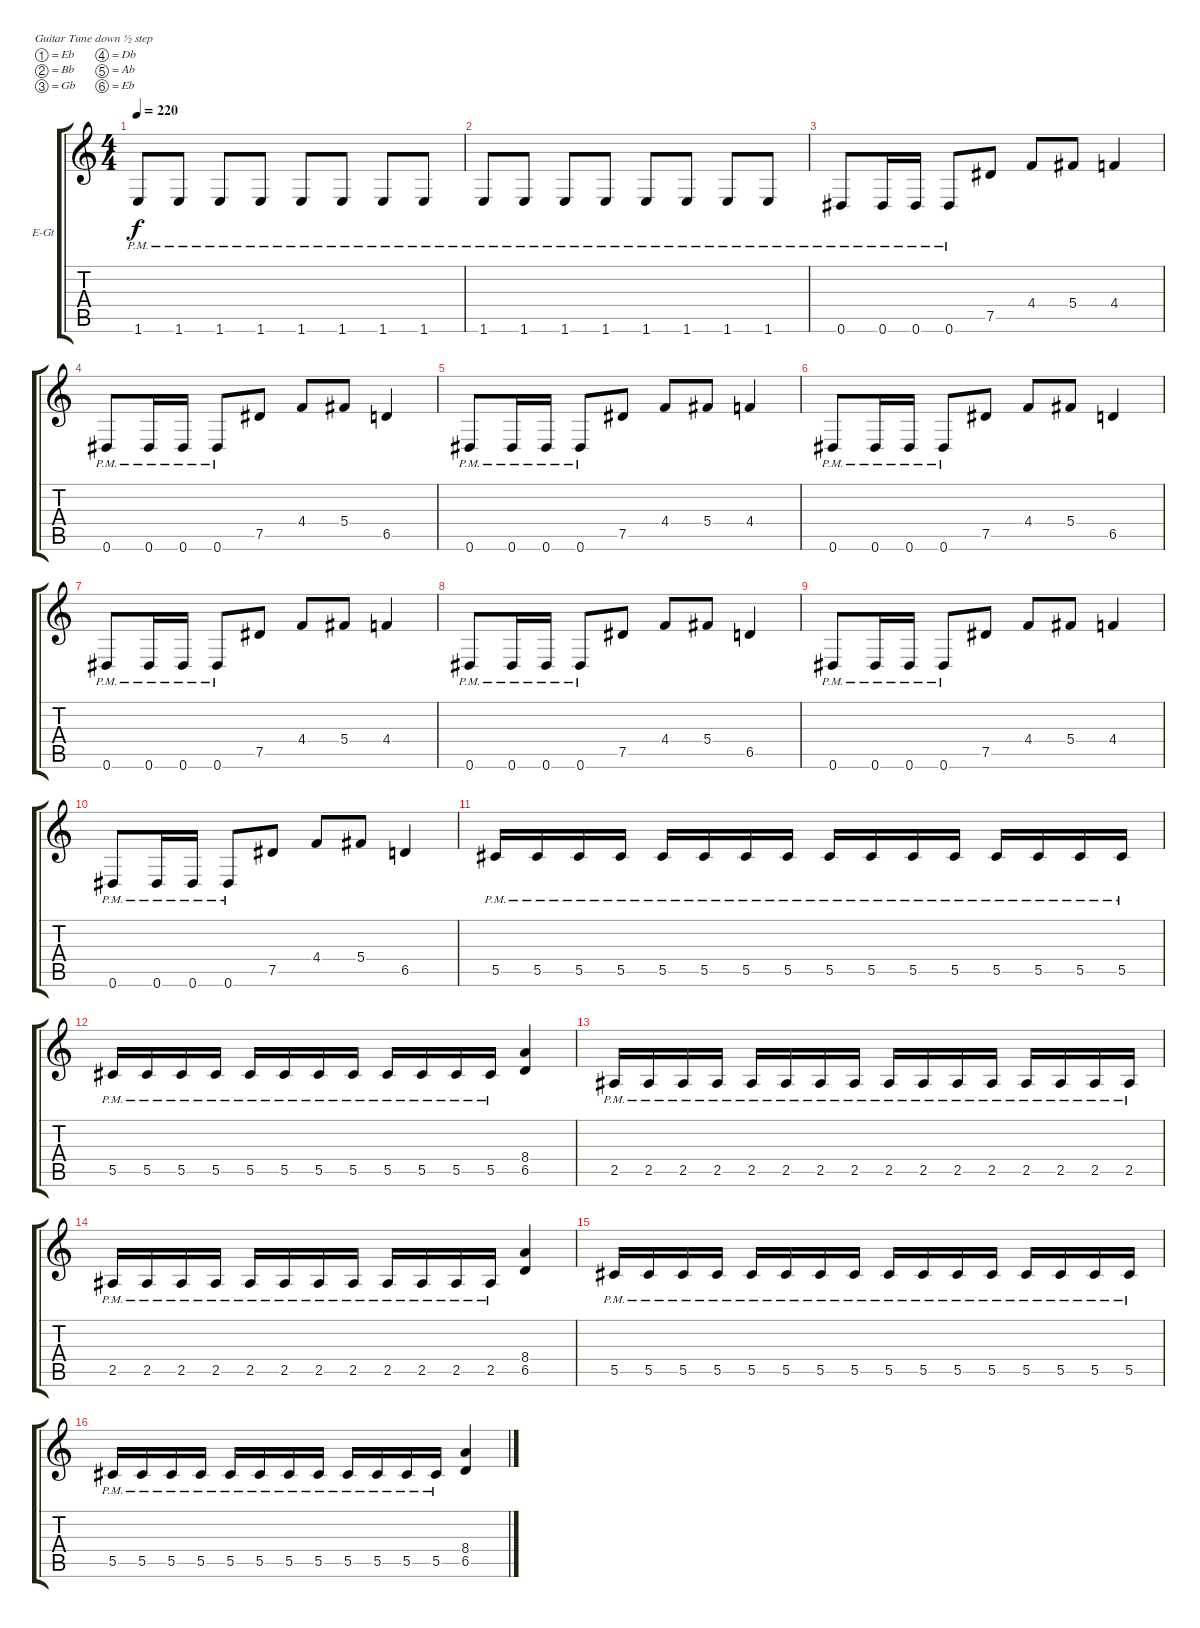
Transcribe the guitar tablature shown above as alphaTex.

\bracketExtendMode groupsimilarinstruments
\firstSystemTrackNameOrientation horizontal
\otherSystemsTrackNameOrientation horizontal
\track ("Jeff Hanneman" "E-Gt") {instrument distortionguitar}
\staff {score tabs}
\tuning (Eb4 Bb3 Gb3 Db3 Ab2 Eb2)
\ts (4 4)
\tempo 220
\clef g2
\ks c
1.6{pm}.8{dy f} 1.6{pm}.8 1.6{pm}.8 1.6{pm}.8 1.6{pm}.8 1.6{pm}.8 1.6{pm}.8 1.6{pm}.8 |
1.6{pm}.8 1.6{pm}.8 1.6{pm}.8 1.6{pm}.8 1.6{pm}.8 1.6{pm}.8 1.6{pm}.8 1.6{pm}.8 |
0.6{pm}.8 0.6{pm}.16 0.6{pm}.16 0.6{pm}.8 7.5.8 4.4.8 5.4.8 4.4.4 |
0.6{pm}.8 0.6{pm}.16 0.6{pm}.16 0.6{pm}.8 7.5.8 4.4.8 5.4.8 6.5.4 |
0.6{pm}.8 0.6{pm}.16 0.6{pm}.16 0.6{pm}.8 7.5.8 4.4.8 5.4.8 4.4.4 |
0.6{pm}.8 0.6{pm}.16 0.6{pm}.16 0.6{pm}.8 7.5.8 4.4.8 5.4.8 6.5.4 |
0.6{pm}.8 0.6{pm}.16 0.6{pm}.16 0.6{pm}.8 7.5.8 4.4.8 5.4.8 4.4.4 |
0.6{pm}.8 0.6{pm}.16 0.6{pm}.16 0.6{pm}.8 7.5.8 4.4.8 5.4.8 6.5.4 |
0.6{pm}.8 0.6{pm}.16 0.6{pm}.16 0.6{pm}.8 7.5.8 4.4.8 5.4.8 4.4.4 |
0.6{pm}.8 0.6{pm}.16 0.6{pm}.16 0.6{pm}.8 7.5.8 4.4.8 5.4.8 6.5.4 |
5.5{pm}.16 5.5{pm}.16 5.5{pm}.16 5.5{pm}.16 5.5{pm}.16 5.5{pm}.16 5.5{pm}.16 5.5{pm}.16 5.5{pm}.16 5.5{pm}.16 5.5{pm}.16 5.5{pm}.16 5.5{pm}.16 5.5{pm}.16 5.5{pm}.16 5.5{pm}.16 |
5.5{pm}.16 5.5{pm}.16 5.5{pm}.16 5.5{pm}.16 5.5{pm}.16 5.5{pm}.16 5.5{pm}.16 5.5{pm}.16 5.5{pm}.16 5.5{pm}.16 5.5{pm}.16 5.5{pm}.16 (8.4 6.5).4 |
2.5{pm}.16 2.5{pm}.16 2.5{pm}.16 2.5{pm}.16 2.5{pm}.16 2.5{pm}.16 2.5{pm}.16 2.5{pm}.16 2.5{pm}.16 2.5{pm}.16 2.5{pm}.16 2.5{pm}.16 2.5{pm}.16 2.5{pm}.16 2.5{pm}.16 2.5{pm}.16 |
2.5{pm}.16 2.5{pm}.16 2.5{pm}.16 2.5{pm}.16 2.5{pm}.16 2.5{pm}.16 2.5{pm}.16 2.5{pm}.16 2.5{pm}.16 2.5{pm}.16 2.5{pm}.16 2.5{pm}.16 (8.4 6.5).4 |
5.5{pm}.16 5.5{pm}.16 5.5{pm}.16 5.5{pm}.16 5.5{pm}.16 5.5{pm}.16 5.5{pm}.16 5.5{pm}.16 5.5{pm}.16 5.5{pm}.16 5.5{pm}.16 5.5{pm}.16 5.5{pm}.16 5.5{pm}.16 5.5{pm}.16 5.5{pm}.16 |
5.5{pm}.16 5.5{pm}.16 5.5{pm}.16 5.5{pm}.16 5.5{pm}.16 5.5{pm}.16 5.5{pm}.16 5.5{pm}.16 5.5{pm}.16 5.5{pm}.16 5.5{pm}.16 5.5{pm}.16 (8.4 6.5).4
